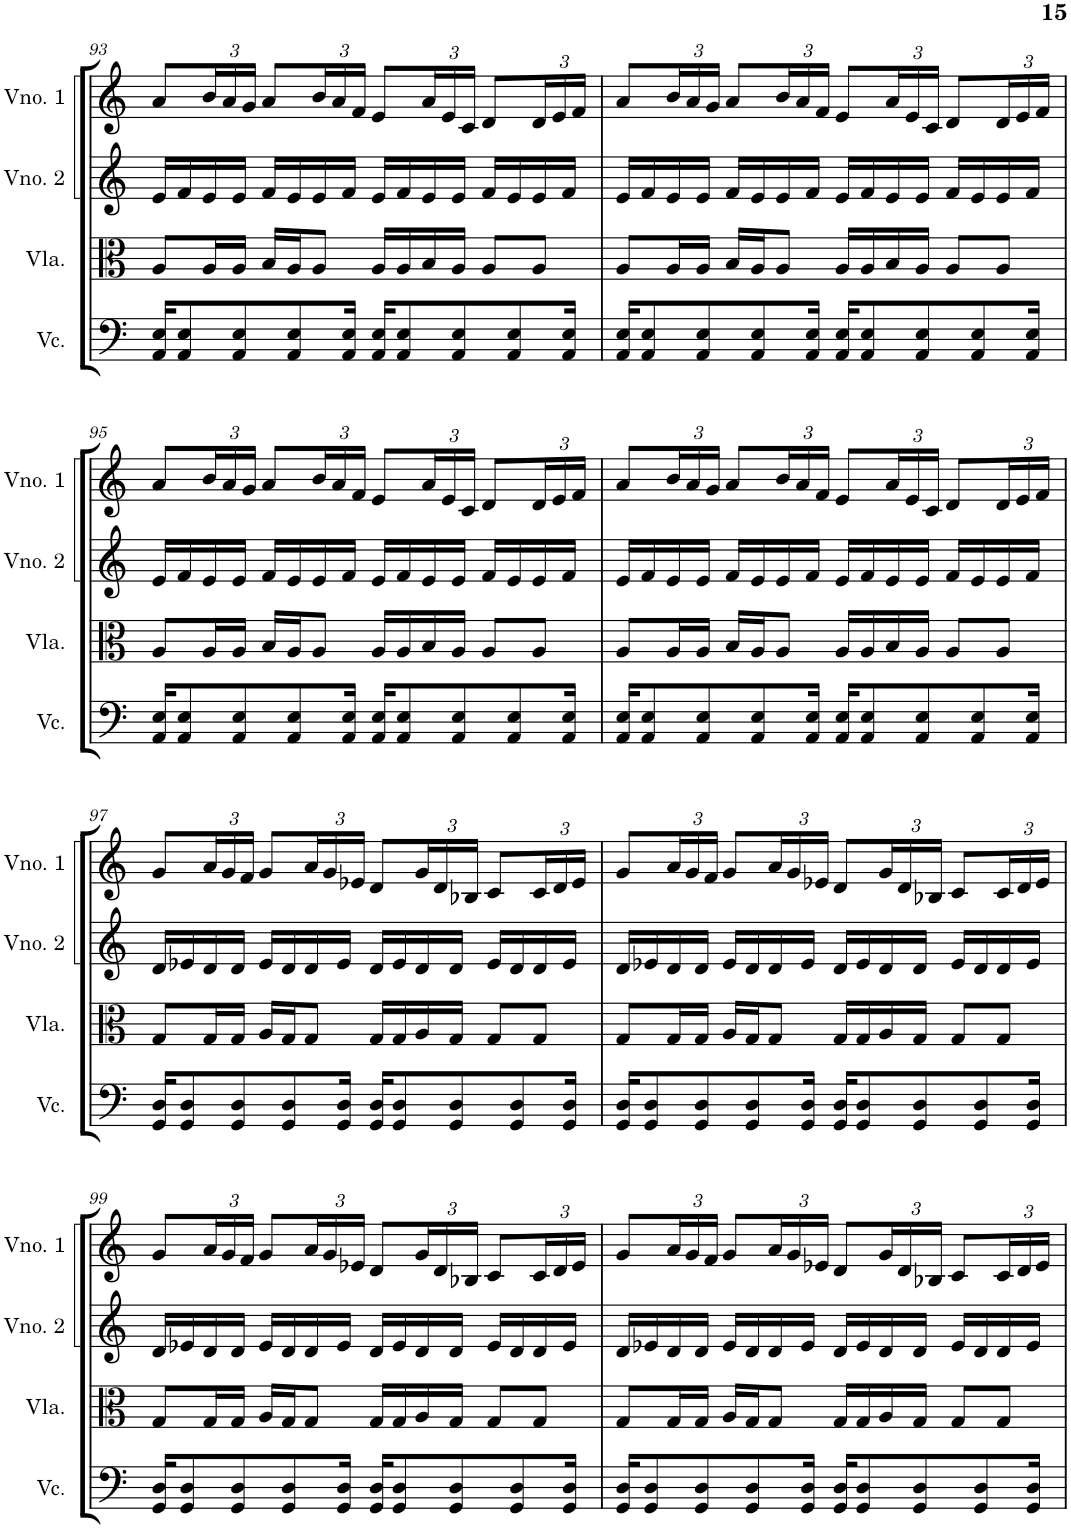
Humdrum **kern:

**kern	**kern	**kern	**kern
*part4	*part3	*part2	*part1
*staff4	*staff3	*staff2	*staff1
*I"Violoncelo	*I"Viola	*I"Violino 2	*I"Violino 1
*I'Vc.	*I'Vla.	*I'Vno. 2	*I'Vno. 1
!!LO:PB:g=z
*clefF4	*clefC3	*clefG2	*clefG2
*k[]	*k[]	*k[]	*k[]
*M4/4	*M4/4	*M4/4	*M4/4
=93	=93	=93	=93
16AA/ 16E/KL	8A/L	16e/LL	8a/L
8AA/ 8E/	.	16f/	.
*	*	*	*Xbrackettup
.	16A/L	16e/	24b/L
.	.	.	24a/
8AA/ 8E/	16A/JJ	16e/JJ	.
.	.	.	24g/JJ
.	16B/LL	16f/LL	8a/L
8AA/ 8E/	16A/J	16e/	.
.	8A/J	16e/	24b/L
.	.	.	24a/
16AA/ 16E/Jk	.	16f/JJ	.
.	.	.	24f/JJ
16AA/ 16E/KL	16A/LL	16e/LL	8e/L
8AA/ 8E/	16A/	16f/	.
.	16B/	16e/	24a/L
.	.	.	24e/
8AA/ 8E/	16A/JJ	16e/JJ	.
.	.	.	24c/JJ
.	8A/L	16f/LL	8d/L
8AA/ 8E/	.	16e/	.
.	8A/J	16e/	24d/L
.	.	.	24e/
16AA/ 16E/Jk	.	16f/JJ	.
.	.	.	24f/JJ
=94	=94	=94	=94
16AA/ 16E/KL	8A/L	16e/LL	8a/L
8AA/ 8E/	.	16f/	.
.	16A/L	16e/	24b/L
.	.	.	24a/
8AA/ 8E/	16A/JJ	16e/JJ	.
.	.	.	24g/JJ
.	16B/LL	16f/LL	8a/L
8AA/ 8E/	16A/J	16e/	.
.	8A/J	16e/	24b/L
.	.	.	24a/
16AA/ 16E/Jk	.	16f/JJ	.
.	.	.	24f/JJ
16AA/ 16E/KL	16A/LL	16e/LL	8e/L
8AA/ 8E/	16A/	16f/	.
.	16B/	16e/	24a/L
.	.	.	24e/
8AA/ 8E/	16A/JJ	16e/JJ	.
.	.	.	24c/JJ
.	8A/L	16f/LL	8d/L
8AA/ 8E/	.	16e/	.
.	8A/J	16e/	24d/L
.	.	.	24e/
16AA/ 16E/Jk	.	16f/JJ	.
.	.	.	24f/JJ
!!LO:LB:g=z
=95	=95	=95	=95
16AA/ 16E/KL	8A/L	16e/LL	8a/L
8AA/ 8E/	.	16f/	.
.	16A/L	16e/	24b/L
.	.	.	24a/
8AA/ 8E/	16A/JJ	16e/JJ	.
.	.	.	24g/JJ
.	16B/LL	16f/LL	8a/L
8AA/ 8E/	16A/J	16e/	.
.	8A/J	16e/	24b/L
.	.	.	24a/
16AA/ 16E/Jk	.	16f/JJ	.
.	.	.	24f/JJ
16AA/ 16E/KL	16A/LL	16e/LL	8e/L
8AA/ 8E/	16A/	16f/	.
.	16B/	16e/	24a/L
.	.	.	24e/
8AA/ 8E/	16A/JJ	16e/JJ	.
.	.	.	24c/JJ
.	8A/L	16f/LL	8d/L
8AA/ 8E/	.	16e/	.
.	8A/J	16e/	24d/L
.	.	.	24e/
16AA/ 16E/Jk	.	16f/JJ	.
.	.	.	24f/JJ
=96	=96	=96	=96
16AA/ 16E/KL	8A/L	16e/LL	8a/L
8AA/ 8E/	.	16f/	.
.	16A/L	16e/	24b/L
.	.	.	24a/
8AA/ 8E/	16A/JJ	16e/JJ	.
.	.	.	24g/JJ
.	16B/LL	16f/LL	8a/L
8AA/ 8E/	16A/J	16e/	.
.	8A/J	16e/	24b/L
.	.	.	24a/
16AA/ 16E/Jk	.	16f/JJ	.
.	.	.	24f/JJ
16AA/ 16E/KL	16A/LL	16e/LL	8e/L
8AA/ 8E/	16A/	16f/	.
.	16B/	16e/	24a/L
.	.	.	24e/
8AA/ 8E/	16A/JJ	16e/JJ	.
.	.	.	24c/JJ
.	8A/L	16f/LL	8d/L
8AA/ 8E/	.	16e/	.
.	8A/J	16e/	24d/L
.	.	.	24e/
16AA/ 16E/Jk	.	16f/JJ	.
.	.	.	24f/JJ
!!LO:LB:g=z
=97	=97	=97	=97
16GG/ 16D/KL	8G/L	16d/LL	8g/L
8GG/ 8D/	.	16e-X/	.
.	16G/L	16d/	24a/L
.	.	.	24g/
8GG/ 8D/	16G/JJ	16d/JJ	.
.	.	.	24f/JJ
.	16A/LL	16e-/LL	8g/L
8GG/ 8D/	16G/J	16d/	.
.	8G/J	16d/	24a/L
.	.	.	24g/
16GG/ 16D/Jk	.	16e-/JJ	.
.	.	.	24e-X/JJ
16GG/ 16D/KL	16G/LL	16d/LL	8d/L
8GG/ 8D/	16G/	16e-/	.
.	16A/	16d/	24g/L
.	.	.	24d/
8GG/ 8D/	16G/JJ	16d/JJ	.
.	.	.	24B-X/JJ
.	8G/L	16e-/LL	8c/L
8GG/ 8D/	.	16d/	.
.	8G/J	16d/	24c/L
.	.	.	24d/
16GG/ 16D/Jk	.	16e-/JJ	.
.	.	.	24e-/JJ
=98	=98	=98	=98
16GG/ 16D/KL	8G/L	16d/LL	8g/L
8GG/ 8D/	.	16e-X/	.
.	16G/L	16d/	24a/L
.	.	.	24g/
8GG/ 8D/	16G/JJ	16d/JJ	.
.	.	.	24f/JJ
.	16A/LL	16e-/LL	8g/L
8GG/ 8D/	16G/J	16d/	.
.	8G/J	16d/	24a/L
.	.	.	24g/
16GG/ 16D/Jk	.	16e-/JJ	.
.	.	.	24e-X/JJ
16GG/ 16D/KL	16G/LL	16d/LL	8d/L
8GG/ 8D/	16G/	16e-/	.
.	16A/	16d/	24g/L
.	.	.	24d/
8GG/ 8D/	16G/JJ	16d/JJ	.
.	.	.	24B-X/JJ
.	8G/L	16e-/LL	8c/L
8GG/ 8D/	.	16d/	.
.	8G/J	16d/	24c/L
.	.	.	24d/
16GG/ 16D/Jk	.	16e-/JJ	.
.	.	.	24e-/JJ
!!LO:LB:g=z
=99	=99	=99	=99
16GG/ 16D/KL	8G/L	16d/LL	8g/L
8GG/ 8D/	.	16e-X/	.
.	16G/L	16d/	24a/L
.	.	.	24g/
8GG/ 8D/	16G/JJ	16d/JJ	.
.	.	.	24f/JJ
.	16A/LL	16e-/LL	8g/L
8GG/ 8D/	16G/J	16d/	.
.	8G/J	16d/	24a/L
.	.	.	24g/
16GG/ 16D/Jk	.	16e-/JJ	.
.	.	.	24e-X/JJ
16GG/ 16D/KL	16G/LL	16d/LL	8d/L
8GG/ 8D/	16G/	16e-/	.
.	16A/	16d/	24g/L
.	.	.	24d/
8GG/ 8D/	16G/JJ	16d/JJ	.
.	.	.	24B-X/JJ
.	8G/L	16e-/LL	8c/L
8GG/ 8D/	.	16d/	.
.	8G/J	16d/	24c/L
.	.	.	24d/
16GG/ 16D/Jk	.	16e-/JJ	.
.	.	.	24e-/JJ
=100	=100	=100	=100
16GG/ 16D/KL	8G/L	16d/LL	8g/L
8GG/ 8D/	.	16e-X/	.
.	16G/L	16d/	24a/L
.	.	.	24g/
8GG/ 8D/	16G/JJ	16d/JJ	.
.	.	.	24f/JJ
.	16A/LL	16e-/LL	8g/L
8GG/ 8D/	16G/J	16d/	.
.	8G/J	16d/	24a/L
.	.	.	24g/
16GG/ 16D/Jk	.	16e-/JJ	.
.	.	.	24e-X/JJ
16GG/ 16D/KL	16G/LL	16d/LL	8d/L
8GG/ 8D/	16G/	16e-/	.
.	16A/	16d/	24g/L
.	.	.	24d/
8GG/ 8D/	16G/JJ	16d/JJ	.
.	.	.	24B-X/JJ
.	8G/L	16e-/LL	8c/L
8GG/ 8D/	.	16d/	.
.	8G/J	16d/	24c/L
.	.	.	24d/
16GG/ 16D/Jk	.	16e-/JJ	.
.	.	.	24e-/JJ
=	=	=	=
*-	*-	*-	*-
